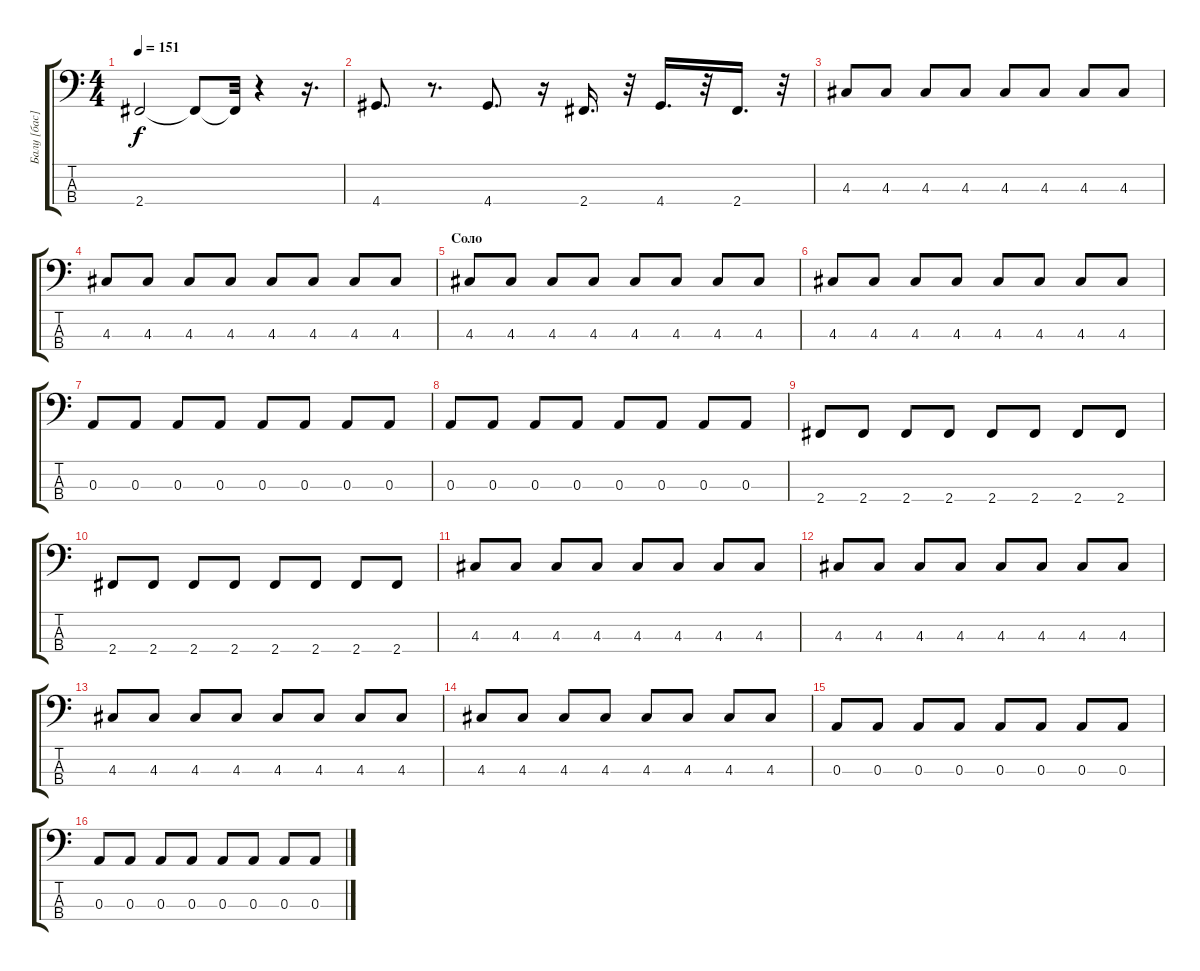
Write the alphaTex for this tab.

\track ("Балу [бас]" "Балу [бас]") {instrument synthbass2}
\staff {score tabs}
\tuning (G2 D2 A1 E1) {hide}
\ts (4 4)
\tempo 151
\clef f4
\ks c
2.4.2{dy f} 2.4{t}.8 2.4{t}.32 r.4 r.16{d} |
4.4.8{d} r.8{d} 4.4.8{d} r.16 2.4.16{d} r.32 4.4.16{d} r.32 2.4.16{d} r.32 |
4.3.8 4.3.8 4.3.8 4.3.8 4.3.8 4.3.8 4.3.8 4.3.8 |
4.3.8 4.3.8 4.3.8 4.3.8 4.3.8 4.3.8 4.3.8 4.3.8 |
\section ("" "Соло")
4.3.8 4.3.8 4.3.8 4.3.8 4.3.8 4.3.8 4.3.8 4.3.8 |
4.3.8 4.3.8 4.3.8 4.3.8 4.3.8 4.3.8 4.3.8 4.3.8 |
0.3.8 0.3.8 0.3.8 0.3.8 0.3.8 0.3.8 0.3.8 0.3.8 |
0.3.8 0.3.8 0.3.8 0.3.8 0.3.8 0.3.8 0.3.8 0.3.8 |
2.4.8 2.4.8 2.4.8 2.4.8 2.4.8 2.4.8 2.4.8 2.4.8 |
2.4.8 2.4.8 2.4.8 2.4.8 2.4.8 2.4.8 2.4.8 2.4.8 |
4.3.8 4.3.8 4.3.8 4.3.8 4.3.8 4.3.8 4.3.8 4.3.8 |
4.3.8 4.3.8 4.3.8 4.3.8 4.3.8 4.3.8 4.3.8 4.3.8 |
4.3.8 4.3.8 4.3.8 4.3.8 4.3.8 4.3.8 4.3.8 4.3.8 |
4.3.8 4.3.8 4.3.8 4.3.8 4.3.8 4.3.8 4.3.8 4.3.8 |
0.3.8 0.3.8 0.3.8 0.3.8 0.3.8 0.3.8 0.3.8 0.3.8 |
0.3.8 0.3.8 0.3.8 0.3.8 0.3.8 0.3.8 0.3.8 0.3.8
